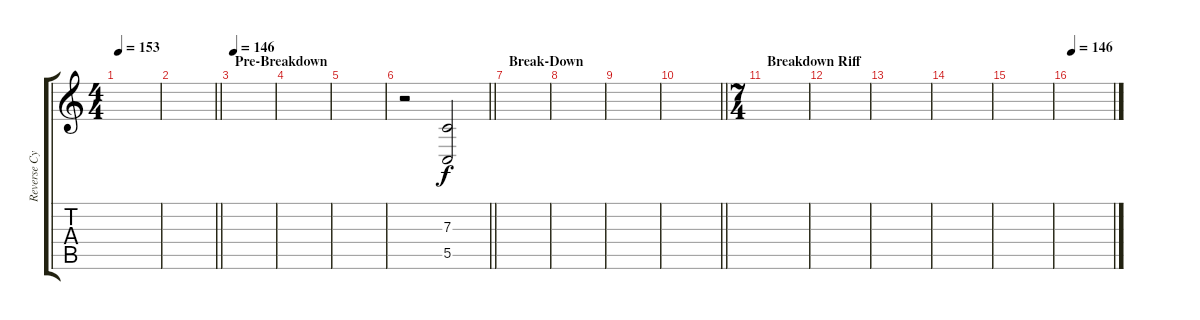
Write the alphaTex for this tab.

\track ("Reverse Cymbol" "Reverse Cy") {instrument reversecymbal}
\staff {score tabs}
\tuning (D4 A3 F3 C3 G2 C2) {hide}
\ts (4 4)
\tempo 153
\clef g2
\ks c
|
\barLineRight lightlight
|
\section ("" "Pre-Breakdown")
\tempo 146
|
|
|
\barLineRight lightlight
r.2 (7.3 5.5).2 |
\section ("" "Break-Down")
|
|
|
\barLineRight lightlight
|
\ts (7 4)
\section ("" "Breakdown Riff")
|
|
|
|
|
\tempo 146
